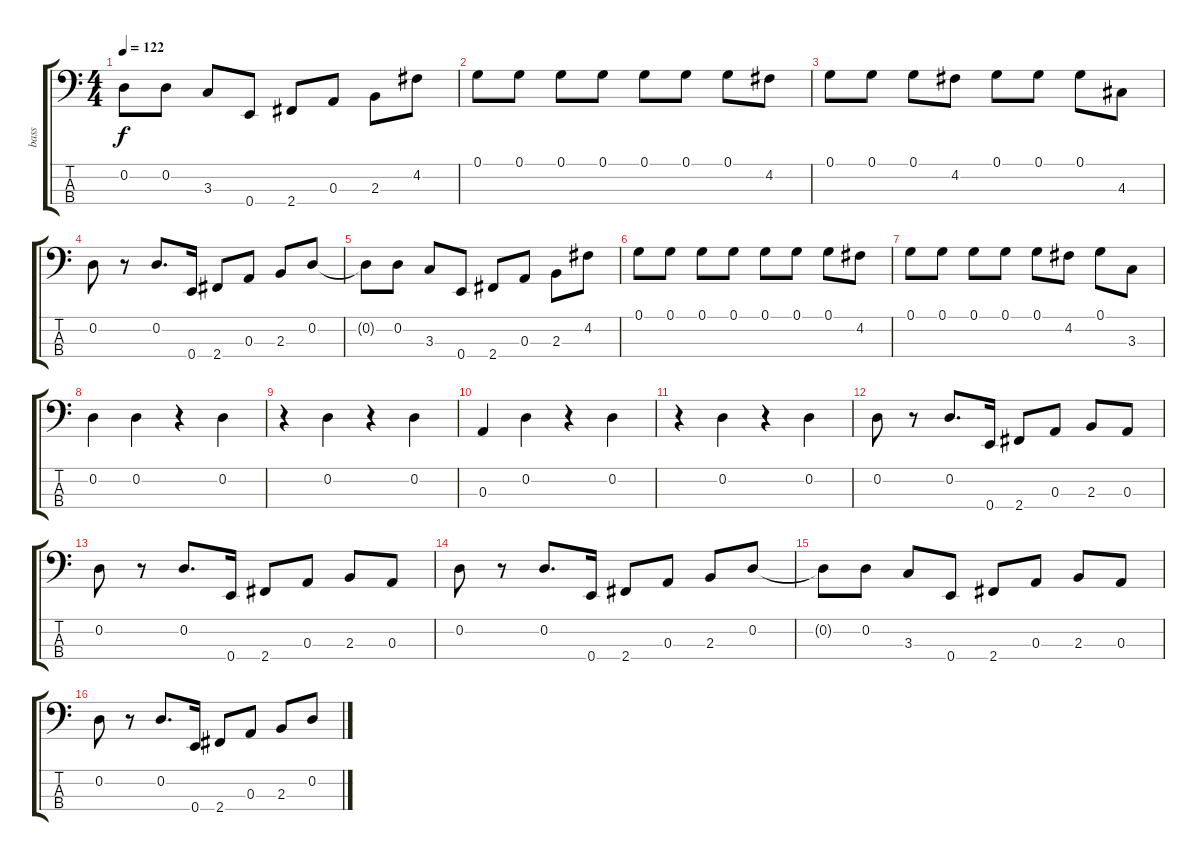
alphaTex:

\track ("bass" "bass") {instrument acousticbass}
\staff {score tabs}
\tuning (G2 D2 A1 E1) {hide}
\ts (4 4)
\tempo 122
\clef f4
\ks c
0.2{t}.8{dy f} 0.2.8 3.3.8 0.4.8 2.4.8 0.3.8 2.3.8 4.2.8 |
0.1.8 0.1.8 0.1.8 0.1.8 0.1.8 0.1.8 0.1.8 4.2.8 |
0.1.8 0.1.8 0.1.8 4.2.8 0.1.8 0.1.8 0.1.8 4.3.8 |
0.2.8 r.8 0.2.8{d} 0.4.16 2.4.8 0.3.8 2.3.8 0.2.8 |
0.2{t}.8 0.2.8 3.3.8 0.4.8 2.4.8 0.3.8 2.3.8 4.2.8 |
0.1.8 0.1.8 0.1.8 0.1.8 0.1.8 0.1.8 0.1.8 4.2.8 |
0.1.8 0.1.8 0.1.8 0.1.8 0.1.8 4.2.8 0.1.8 3.3.8 |
0.2.4 0.2.4 r.4 0.2.4 |
r.4 0.2.4 r.4 0.2.4 |
0.3.4 0.2.4 r.4 0.2.4 |
r.4 0.2.4 r.4 0.2.4 |
0.2.8 r.8 0.2.8{d} 0.4.16 2.4.8 0.3.8 2.3.8 0.3.8 |
0.2.8 r.8 0.2.8{d} 0.4.16 2.4.8 0.3.8 2.3.8 0.3.8 |
0.2.8 r.8 0.2.8{d} 0.4.16 2.4.8 0.3.8 2.3.8 0.2.8 |
0.2{t}.8 0.2.8 3.3.8 0.4.8 2.4.8 0.3.8 2.3.8 0.3.8 |
0.2.8 r.8 0.2.8{d} 0.4.16 2.4.8 0.3.8 2.3.8 0.2.8
